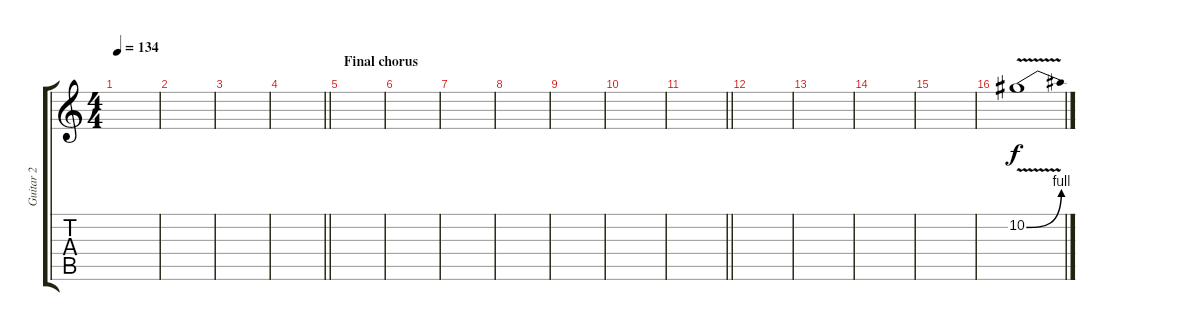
\track ("Guitar 2" "Guitar 2") {instrument distortionguitar}
\staff {score tabs}
\tuning (Eb4 Bb3 Gb3 Db3 Ab2 Eb2) {hide}
\ts (4 4)
\tempo 134
\clef g2
\ks c
|
|
|
\barLineRight lightlight
|
\section ("" "Final chorus")
|
|
|
|
|
|
\barLineRight lightlight
|
|
|
|
|
10.2{be (bend 0 0 60 4) v}.1{volume 12}
